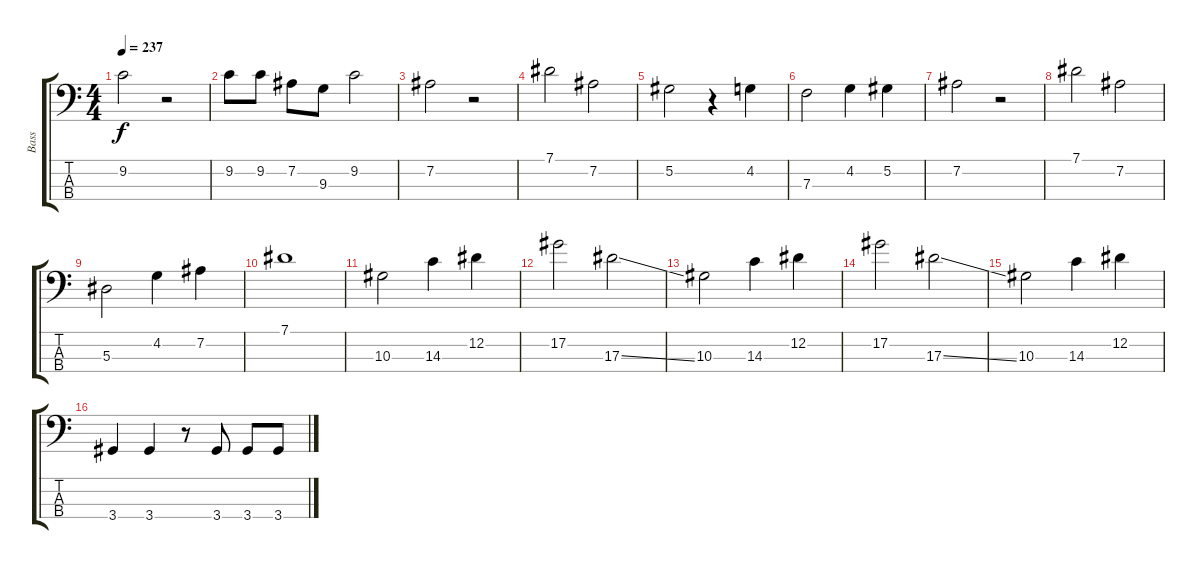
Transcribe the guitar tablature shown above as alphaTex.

\track ("Bass" "Bass") {instrument acousticbass}
\staff {score tabs}
\tuning (Ab2 Eb2 Bb1 F1) {hide}
\ts (4 4)
\tempo 237
\clef f4
\ks c
9.2.2{dy f} r.2 |
9.2.8 9.2.8 7.2.8 9.3.8 9.2.2 |
7.2.2 r.2 |
7.1.2 7.2.2 |
5.2.2 r.4 4.2.4 |
7.3.2 4.2.4 5.2.4 |
7.2.2 r.2 |
7.1.2 7.2.2 |
5.3.2 4.2.4 7.2.4 |
7.1.1 |
10.3.2 14.3.4 12.2.4 |
17.2.2 17.3{ss}.2 |
10.3.2 14.3.4 12.2.4 |
17.2.2 17.3{ss}.2 |
10.3.2 14.3.4 12.2.4 |
3.4.4 3.4.4 r.8 3.4.8 3.4.8 3.4.8
